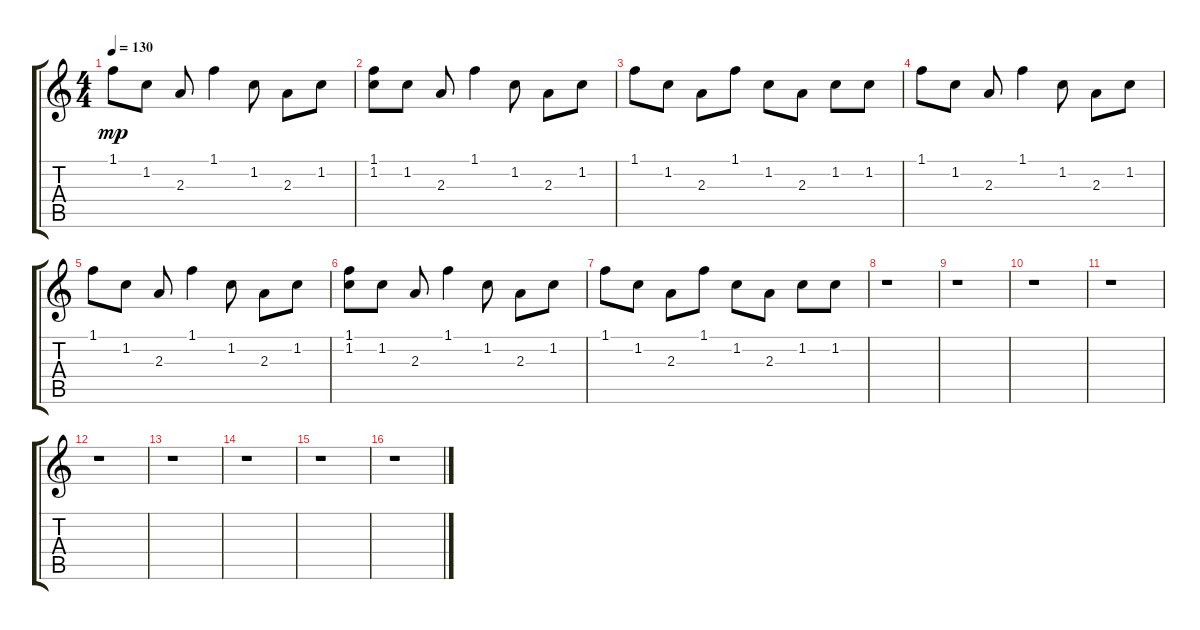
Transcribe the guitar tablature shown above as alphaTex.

\track "" {instrument acousticguitarsteel}
\staff {score tabs}
\tuning (E4 B3 G3 D3 A2 E2) {hide}
\ts (4 4)
\tempo 130
\clef g2
\ks c
1.1.8{dy mp} 1.2.8 2.3.8 1.1.4 1.2.8 2.3.8 1.2.8 |
(1.1 1.2).8 1.2.8 2.3.8 1.1.4 1.2.8 2.3.8 1.2.8 |
1.1.8 1.2.8 2.3.8 1.1.8 1.2.8 2.3.8 1.2.8 1.2.8 |
1.1.8 1.2.8 2.3.8 1.1.4 1.2.8 2.3.8 1.2.8 |
1.1.8 1.2.8 2.3.8 1.1.4 1.2.8 2.3.8 1.2.8 |
(1.1 1.2).8 1.2.8 2.3.8 1.1.4 1.2.8 2.3.8 1.2.8 |
1.1.8 1.2.8 2.3.8 1.1.8 1.2.8 2.3.8 1.2.8 1.2.8 |
r.1 |
r.1 |
r.1 |
r.1 |
r.1 |
r.1 |
r.1 |
r.1 |
r.1
